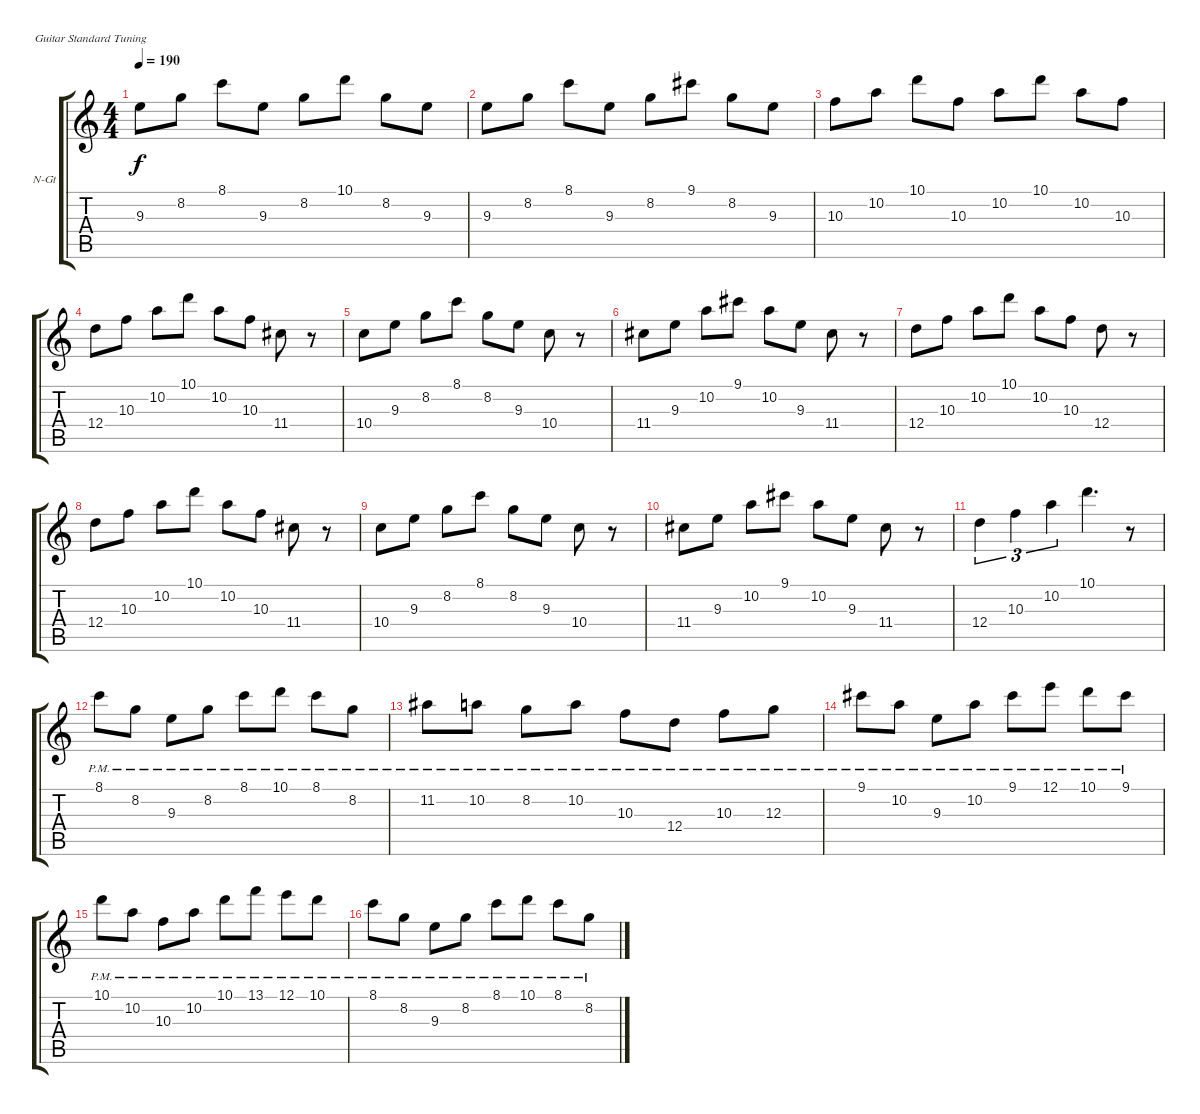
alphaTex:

\bracketExtendMode groupsimilarinstruments
\firstSystemTrackNameOrientation horizontal
\otherSystemsTrackNameOrientation horizontal
\track ("Rodrigo" "N-Gt") {instrument acousticguitarnylon}
\staff {score tabs}
\tuning (E4 B3 G3 D3 A2 E2)
\ts (4 4)
\tempo 190
\clef g2
\ks c
9.3.8{dy f} 8.2.8 8.1.8 9.3.8 8.2.8 10.1.8 8.2.8 9.3.8 |
9.3.8 8.2.8 8.1.8 9.3.8 8.2.8 9.1.8 8.2.8 9.3.8 |
10.3.8 10.2.8 10.1.8 10.3.8 10.2.8 10.1.8 10.2.8 10.3.8 |
12.4.8 10.3.8 10.2.8 10.1.8 10.2.8 10.3.8 11.4.8 r.8 |
10.4.8 9.3.8 8.2.8 8.1.8 8.2.8 9.3.8 10.4.8 r.8 |
11.4.8 9.3.8 10.2.8 9.1.8 10.2.8 9.3.8 11.4.8 r.8 |
12.4.8 10.3.8 10.2.8 10.1.8 10.2.8 10.3.8 12.4.8 r.8 |
12.4.8 10.3.8 10.2.8 10.1.8 10.2.8 10.3.8 11.4.8 r.8 |
10.4.8 9.3.8 8.2.8 8.1.8 8.2.8 9.3.8 10.4.8 r.8 |
11.4.8 9.3.8 10.2.8 9.1.8 10.2.8 9.3.8 11.4.8 r.8 |
12.4.4{tu (3 2)} 10.3.4{tu (3 2)} 10.2.4{tu (3 2)} 10.1.4{d} r.8 |
8.1{pm}.8 8.2{pm}.8 9.3{pm}.8 8.2{pm}.8 8.1{pm}.8 10.1{pm}.8 8.1{pm}.8 8.2{pm}.8 |
11.2{pm}.8 10.2{pm}.8 8.2{pm}.8 10.2{pm}.8 10.3{pm}.8 12.4{pm}.8 10.3{pm}.8 12.3{pm}.8 |
9.1{pm}.8 10.2{pm}.8 9.3{pm}.8 10.2{pm}.8 9.1{pm}.8 12.1{pm}.8 10.1{pm}.8 9.1{pm}.8 |
10.1{pm}.8 10.2{pm}.8 10.3{pm}.8 10.2{pm}.8 10.1{pm}.8 13.1{pm}.8 12.1{pm}.8 10.1{pm}.8 |
8.1{pm}.8 8.2{pm}.8 9.3{pm}.8 8.2{pm}.8 8.1{pm}.8 10.1{pm}.8 8.1{pm}.8 8.2{pm}.8
